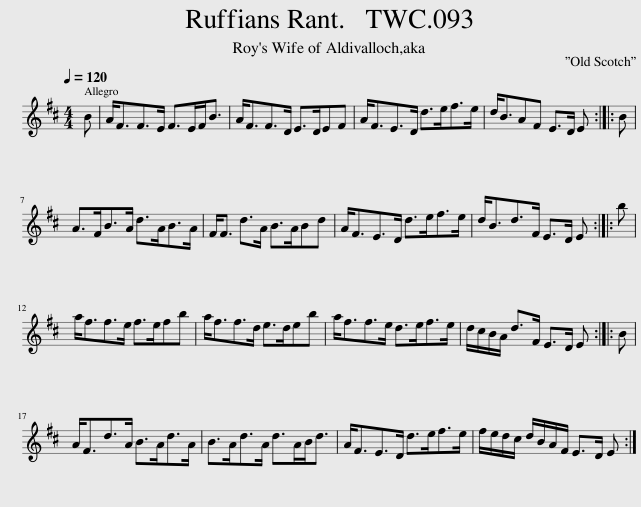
X:1
L:1/8
Q:1/4=120
M:4/4
I:linebreak $
K:D
V:1 treble
V:1
 B | A<FF>E F>EF<B | A<FF>D E>DEF | A<FE>D d>ef>e | d<BAF E>D E :: %5
 B |$ A>FB>A d>AB>A | F<F d>A B>ABd | A<FE>D d>ef>e | d<Bd>F E>D E :: %10
 b |$ a<ff>e f>efb | a<ff>d e>deb | a<ff>e d>ef>e | d/c/B/A/ d>F E>D E :: %15
 B |$ A<Fd>A B>Ad>A | B>Ad>A d>AB<d | A<FE>D d>ef>e | f/e/d/c/ d/B/A/F/ E>D E :| %20
